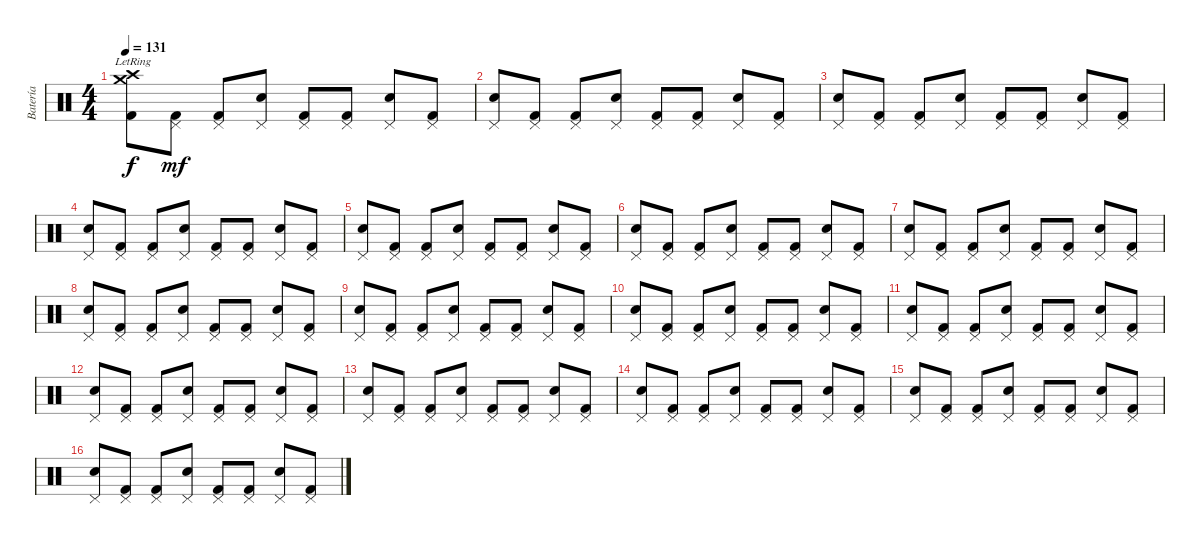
\track ("Batería" "Batería") {instrument percussion}
\staff {score}
\articulation defaults
\ts (4 4)
\tempo 131
\clef neutral
\ks c
("Crash medium (hit)"{lr} "Crash high (hit)" "Kick (hit) 2").8{dy f} ("Pedal Hi-Hat (hit)" "Kick (hit) 2").8{dy mf} ("Pedal Hi-Hat (hit)" "Kick (hit) 2").8 ("Pedal Hi-Hat (hit)" "Snare (hit) 2").8 ("Pedal Hi-Hat (hit)" "Kick (hit) 2").8 ("Pedal Hi-Hat (hit)" "Kick (hit) 2").8 ("Pedal Hi-Hat (hit)" "Snare (hit) 2").8 ("Pedal Hi-Hat (hit)" "Kick (hit) 2").8 |
("Pedal Hi-Hat (hit)" "Snare (hit) 2").8 ("Pedal Hi-Hat (hit)" "Kick (hit) 2").8 ("Pedal Hi-Hat (hit)" "Kick (hit) 2").8 ("Pedal Hi-Hat (hit)" "Snare (hit) 2").8 ("Pedal Hi-Hat (hit)" "Kick (hit) 2").8 ("Pedal Hi-Hat (hit)" "Kick (hit) 2").8 ("Pedal Hi-Hat (hit)" "Snare (hit) 2").8 ("Pedal Hi-Hat (hit)" "Kick (hit) 2").8 |
("Pedal Hi-Hat (hit)" "Snare (hit) 2").8 ("Pedal Hi-Hat (hit)" "Kick (hit) 2").8 ("Pedal Hi-Hat (hit)" "Kick (hit) 2").8 ("Pedal Hi-Hat (hit)" "Snare (hit) 2").8 ("Pedal Hi-Hat (hit)" "Kick (hit) 2").8 ("Pedal Hi-Hat (hit)" "Kick (hit) 2").8 ("Pedal Hi-Hat (hit)" "Snare (hit) 2").8 ("Pedal Hi-Hat (hit)" "Kick (hit) 2").8 |
("Pedal Hi-Hat (hit)" "Snare (hit) 2").8 ("Pedal Hi-Hat (hit)" "Kick (hit) 2").8 ("Pedal Hi-Hat (hit)" "Kick (hit) 2").8 ("Pedal Hi-Hat (hit)" "Snare (hit) 2").8 ("Pedal Hi-Hat (hit)" "Kick (hit) 2").8 ("Pedal Hi-Hat (hit)" "Kick (hit) 2").8 ("Pedal Hi-Hat (hit)" "Snare (hit) 2").8 ("Pedal Hi-Hat (hit)" "Kick (hit) 2").8 |
("Pedal Hi-Hat (hit)" "Snare (hit) 2").8 ("Pedal Hi-Hat (hit)" "Kick (hit) 2").8 ("Pedal Hi-Hat (hit)" "Kick (hit) 2").8 ("Pedal Hi-Hat (hit)" "Snare (hit) 2").8 ("Pedal Hi-Hat (hit)" "Kick (hit) 2").8 ("Pedal Hi-Hat (hit)" "Kick (hit) 2").8 ("Pedal Hi-Hat (hit)" "Snare (hit) 2").8 ("Pedal Hi-Hat (hit)" "Kick (hit) 2").8 |
("Pedal Hi-Hat (hit)" "Snare (hit) 2").8 ("Pedal Hi-Hat (hit)" "Kick (hit) 2").8 ("Pedal Hi-Hat (hit)" "Kick (hit) 2").8 ("Pedal Hi-Hat (hit)" "Snare (hit) 2").8 ("Pedal Hi-Hat (hit)" "Kick (hit) 2").8 ("Pedal Hi-Hat (hit)" "Kick (hit) 2").8 ("Pedal Hi-Hat (hit)" "Snare (hit) 2").8 ("Pedal Hi-Hat (hit)" "Kick (hit) 2").8 |
("Pedal Hi-Hat (hit)" "Snare (hit) 2").8 ("Pedal Hi-Hat (hit)" "Kick (hit) 2").8 ("Pedal Hi-Hat (hit)" "Kick (hit) 2").8 ("Pedal Hi-Hat (hit)" "Snare (hit) 2").8 ("Pedal Hi-Hat (hit)" "Kick (hit) 2").8 ("Pedal Hi-Hat (hit)" "Kick (hit) 2").8 ("Pedal Hi-Hat (hit)" "Snare (hit) 2").8 ("Pedal Hi-Hat (hit)" "Kick (hit) 2").8 |
("Pedal Hi-Hat (hit)" "Snare (hit) 2").8 ("Pedal Hi-Hat (hit)" "Kick (hit) 2").8 ("Pedal Hi-Hat (hit)" "Kick (hit) 2").8 ("Pedal Hi-Hat (hit)" "Snare (hit) 2").8 ("Pedal Hi-Hat (hit)" "Kick (hit) 2").8 ("Pedal Hi-Hat (hit)" "Kick (hit) 2").8 ("Pedal Hi-Hat (hit)" "Snare (hit) 2").8 ("Pedal Hi-Hat (hit)" "Kick (hit) 2").8 |
("Pedal Hi-Hat (hit)" "Snare (hit) 2").8 ("Pedal Hi-Hat (hit)" "Kick (hit) 2").8 ("Pedal Hi-Hat (hit)" "Kick (hit) 2").8 ("Pedal Hi-Hat (hit)" "Snare (hit) 2").8 ("Pedal Hi-Hat (hit)" "Kick (hit) 2").8 ("Pedal Hi-Hat (hit)" "Kick (hit) 2").8 ("Pedal Hi-Hat (hit)" "Snare (hit) 2").8 ("Pedal Hi-Hat (hit)" "Kick (hit) 2").8 |
("Pedal Hi-Hat (hit)" "Snare (hit) 2").8 ("Pedal Hi-Hat (hit)" "Kick (hit) 2").8 ("Pedal Hi-Hat (hit)" "Kick (hit) 2").8 ("Pedal Hi-Hat (hit)" "Snare (hit) 2").8 ("Pedal Hi-Hat (hit)" "Kick (hit) 2").8 ("Pedal Hi-Hat (hit)" "Kick (hit) 2").8 ("Pedal Hi-Hat (hit)" "Snare (hit) 2").8 ("Pedal Hi-Hat (hit)" "Kick (hit) 2").8 |
("Pedal Hi-Hat (hit)" "Snare (hit) 2").8 ("Pedal Hi-Hat (hit)" "Kick (hit) 2").8 ("Pedal Hi-Hat (hit)" "Kick (hit) 2").8 ("Pedal Hi-Hat (hit)" "Snare (hit) 2").8 ("Pedal Hi-Hat (hit)" "Kick (hit) 2").8 ("Pedal Hi-Hat (hit)" "Kick (hit) 2").8 ("Pedal Hi-Hat (hit)" "Snare (hit) 2").8 ("Pedal Hi-Hat (hit)" "Kick (hit) 2").8 |
("Pedal Hi-Hat (hit)" "Snare (hit) 2").8 ("Pedal Hi-Hat (hit)" "Kick (hit) 2").8 ("Pedal Hi-Hat (hit)" "Kick (hit) 2").8 ("Pedal Hi-Hat (hit)" "Snare (hit) 2").8 ("Pedal Hi-Hat (hit)" "Kick (hit) 2").8 ("Pedal Hi-Hat (hit)" "Kick (hit) 2").8 ("Pedal Hi-Hat (hit)" "Snare (hit) 2").8 ("Pedal Hi-Hat (hit)" "Kick (hit) 2").8 |
("Pedal Hi-Hat (hit)" "Snare (hit) 2").8 ("Pedal Hi-Hat (hit)" "Kick (hit) 2").8 ("Pedal Hi-Hat (hit)" "Kick (hit) 2").8 ("Pedal Hi-Hat (hit)" "Snare (hit) 2").8 ("Pedal Hi-Hat (hit)" "Kick (hit) 2").8 ("Pedal Hi-Hat (hit)" "Kick (hit) 2").8 ("Pedal Hi-Hat (hit)" "Snare (hit) 2").8 ("Pedal Hi-Hat (hit)" "Kick (hit) 2").8 |
("Pedal Hi-Hat (hit)" "Snare (hit) 2").8 ("Pedal Hi-Hat (hit)" "Kick (hit) 2").8 ("Pedal Hi-Hat (hit)" "Kick (hit) 2").8 ("Pedal Hi-Hat (hit)" "Snare (hit) 2").8 ("Pedal Hi-Hat (hit)" "Kick (hit) 2").8 ("Pedal Hi-Hat (hit)" "Kick (hit) 2").8 ("Pedal Hi-Hat (hit)" "Snare (hit) 2").8 ("Pedal Hi-Hat (hit)" "Kick (hit) 2").8 |
("Pedal Hi-Hat (hit)" "Snare (hit) 2").8 ("Pedal Hi-Hat (hit)" "Kick (hit) 2").8 ("Pedal Hi-Hat (hit)" "Kick (hit) 2").8 ("Pedal Hi-Hat (hit)" "Snare (hit) 2").8 ("Pedal Hi-Hat (hit)" "Kick (hit) 2").8 ("Pedal Hi-Hat (hit)" "Kick (hit) 2").8 ("Pedal Hi-Hat (hit)" "Snare (hit) 2").8 ("Pedal Hi-Hat (hit)" "Kick (hit) 2").8 |
("Pedal Hi-Hat (hit)" "Snare (hit) 2").8 ("Pedal Hi-Hat (hit)" "Kick (hit) 2").8 ("Pedal Hi-Hat (hit)" "Kick (hit) 2").8 ("Pedal Hi-Hat (hit)" "Snare (hit) 2").8 ("Pedal Hi-Hat (hit)" "Kick (hit) 2").8 ("Pedal Hi-Hat (hit)" "Kick (hit) 2").8 ("Pedal Hi-Hat (hit)" "Snare (hit) 2").8 ("Pedal Hi-Hat (hit)" "Kick (hit) 2").8
